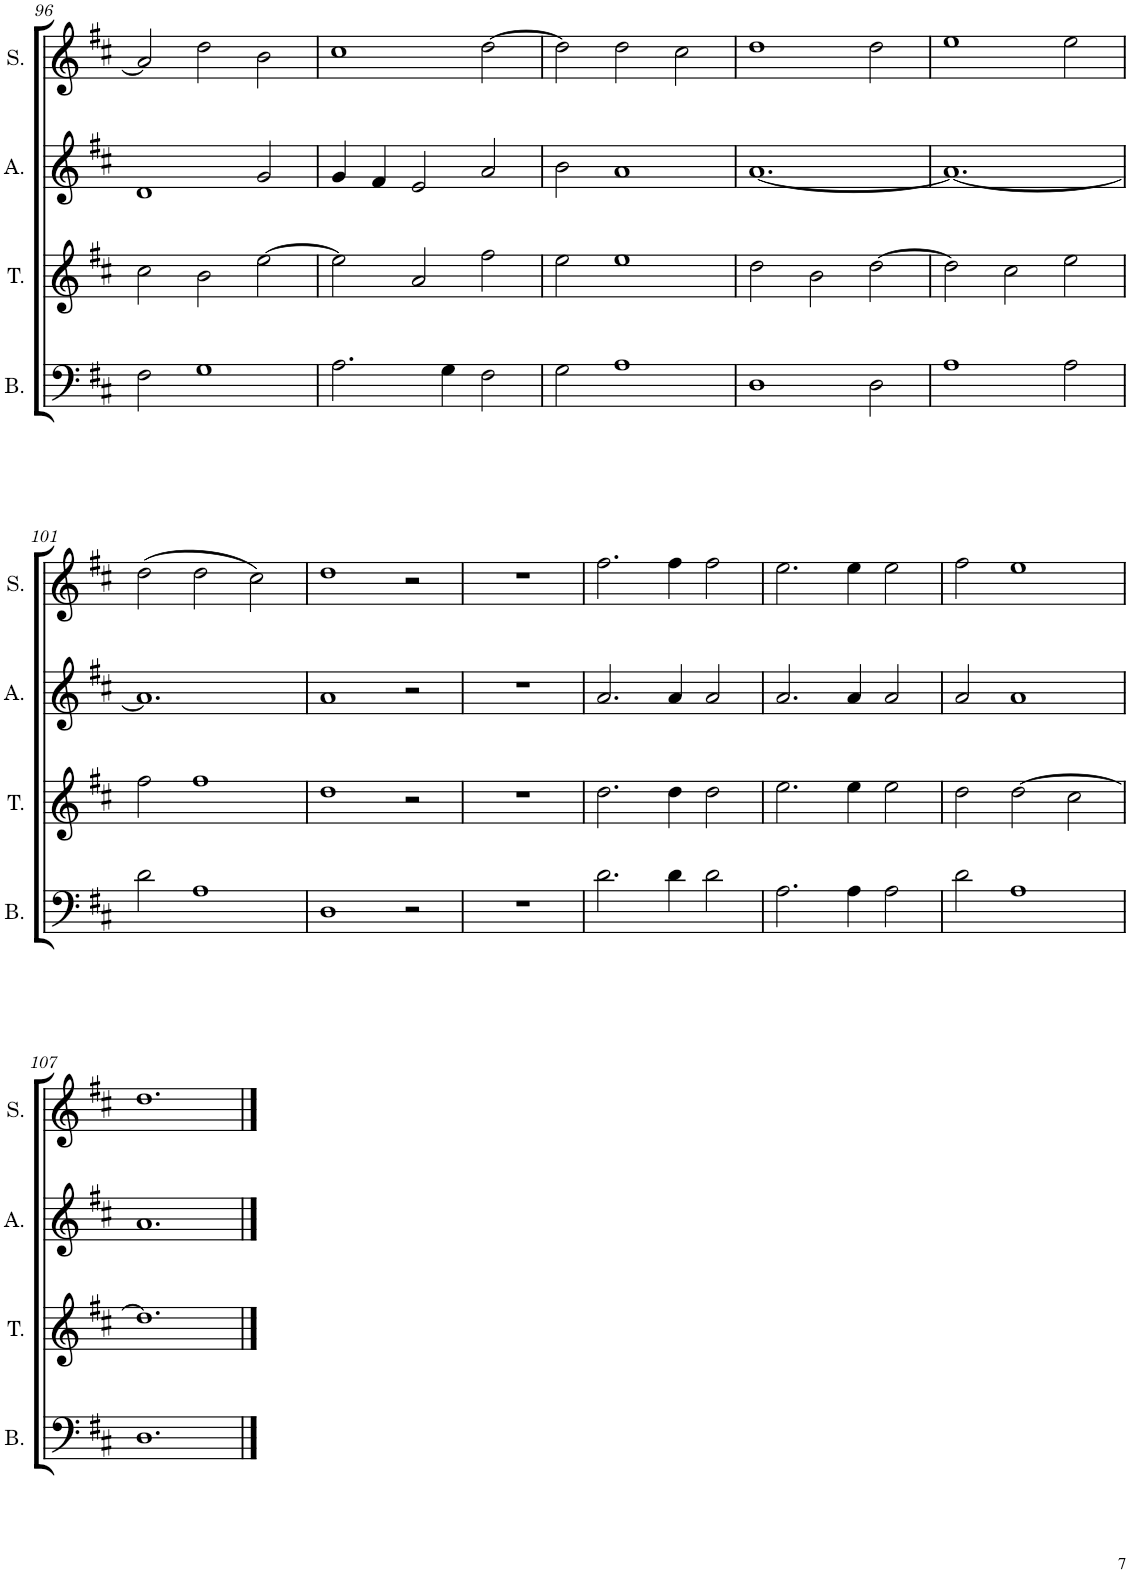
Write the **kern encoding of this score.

**kern	**kern	**kern	**kern
*part4	*part3	*part2	*part1
*staff4	*staff3	*staff2	*staff1
*I"Basse	*I"Ténor	*I"Alto	*I"Soprano
*I'B.	*I'T.	*I'A.	*I'S.
!!LO:PB:g=z
*clefF4	*clefG2	*clefG2	*clefG2
*k[f#c#]	*k[f#c#]	*k[f#c#]	*k[f#c#]
*M3/2	*M3/2	*M3/2	*M3/2
=96	=96	=96	=96
2F#\	2cc#\	1d	2a/]
1G	2b\	.	2dd\
.	[2ee\	2g/	2b\
=97	=97	=97	=97
2.A\	2ee\]	4g/	1cc#
.	.	4f#/	.
.	2a/	2e/	.
4G\	.	.	.
2F#\	2ff#\	2a/	[2dd\
=98	=98	=98	=98
2G\	2ee\	2b\	2dd\]
1A	1ee	1a	2dd\
.	.	.	2cc#\
=99	=99	=99	=99
1D	2dd\	[1.a	1dd
.	2b\	.	.
2D\	[2dd\	.	2dd\
=100	=100	=100	=100
1A	2dd\]	1.a_	1ee
.	2cc#\	.	.
2A\	2ee\	.	2ee\
!!LO:LB:g=z
=101	=101	=101	=101
2d\	2ff#\	1.a]	(2dd\
1A	1ff#	.	2dd\
.	.	.	2cc#\)
=102	=102	=102	=102
1D	1dd	1a	1dd
2r	2r	2r	2r
=103	=103	=103	=103
1.r	1.r	1.r	1.r
=104	=104	=104	=104
2.d\	2.dd\	2.a/	2.ff#\
4d\	4dd\	4a/	4ff#\
2d\	2dd\	2a/	2ff#\
=105	=105	=105	=105
2.A\	2.ee\	2.a/	2.ee\
4A\	4ee\	4a/	4ee\
2A\	2ee\	2a/	2ee\
=106	=106	=106	=106
2d\	2dd\	2a/	2ff#\
1A	[2dd\	1a	1ee
.	2cc#\	.	.
!!LO:LB:g=z
=107	=107	=107	=107
1.D	1.dd]	1.a	1.dd
==	==	==	==
*-	*-	*-	*-
